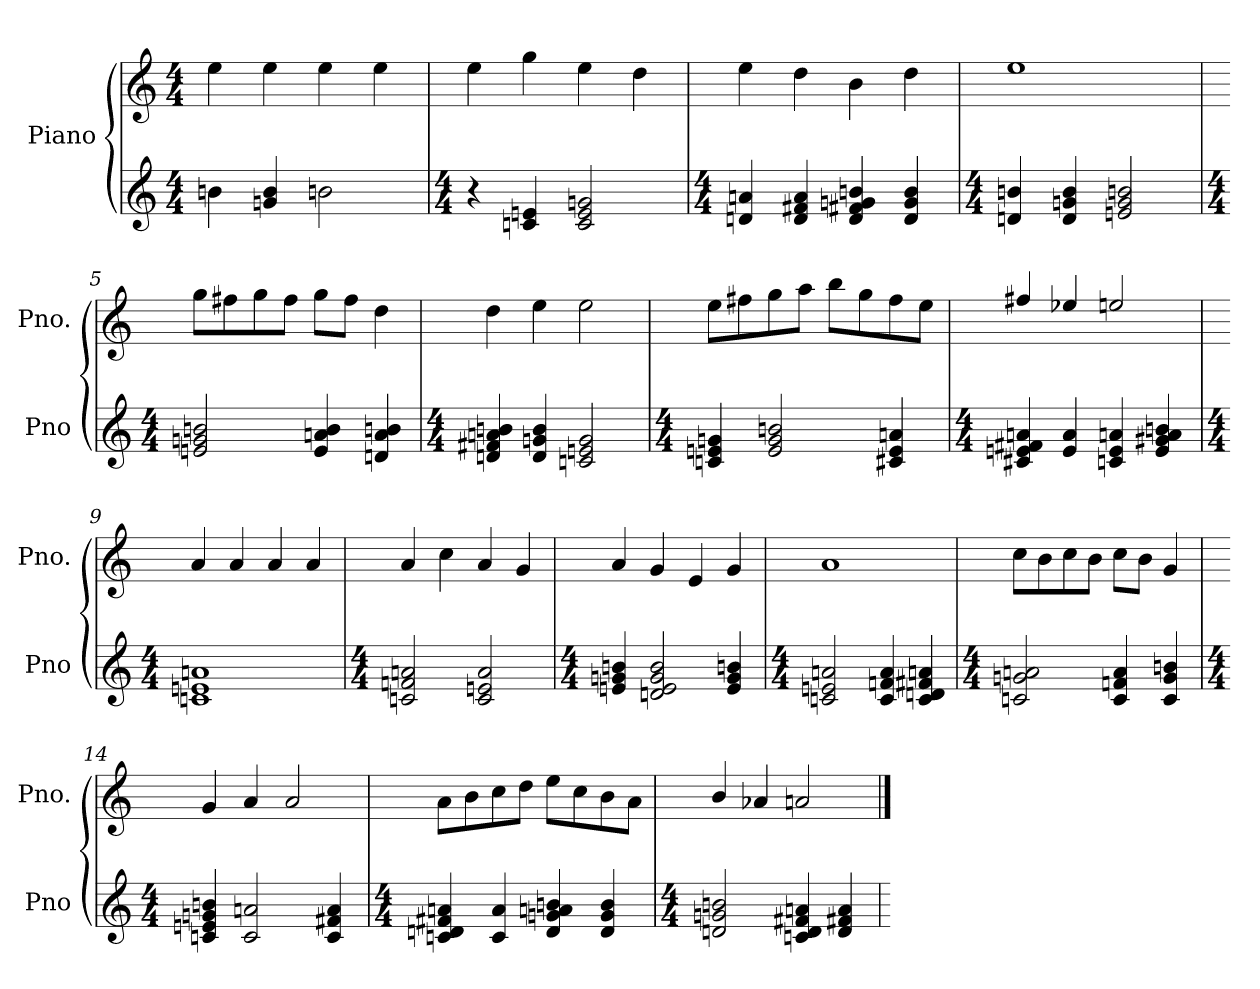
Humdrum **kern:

**kern	**kern
*part2	*part1
*staff2	*staff1
*I"Piano	*I"Piano
*I'Pno	*I'Pno.
*	*clefG2
*	*k[]
*M4/4	*M4/4
=1	=1
4bn	4ee\
4gn 4b	4ee\
2bn	4ee\
.	4ee\
=2	=2
*M4/4	*
4r	4ee\
4cn 4en	4gg\
2c 2e 2gn	4ee\
.	4dd\
=3	=3
*M4/4	*
4dn 4an	4ee\
4d 4f#X 4a	4dd\
4d 4f#X 4gn 4bn	4b\
4d 4g 4b	4dd\
=4	=4
*M4/4	*
4dn 4bn	1ee
4d 4gn 4b	.
2en 2g 2bn	.
=5	=5
*M4/4	*
2en 2gn 2bn	8gg\L
.	8ff#X\
.	8gg\
.	8ff#\J
4e 4an 4b	8gg\L
.	8ff#\J
4dn 4a 4bn	4dd\
=6	=6
*M4/4	*
4dn 4f#X 4an 4bn	4dd\
4d 4gn 4b	4ee\
2cn 2en 2g	2ee\
=7	=7
*M4/4	*
4cn 4en 4gn	8ee\L
.	8ff#X\
2e 2g 2bn	8gg\
.	8aa\J
.	8bb\L
.	8gg\
4c#X 4e 4an	8ff#\
.	8ee\J
=8	=8
*M4/4	*
4c#X 4en 4f#X 4an	4ff#X/
4e 4a	4ee-X/
4cn 4e 4an	2een/
4e 4g#X 4a 4bn	.
=9	=9
*M4/4	*
1cn 1en 1an	4a/
.	4a/
.	4a/
.	4a/
!!LO:LB:g=z
=10	=10
*M4/4	*
2cn 2fn 2an	4a/
.	4cc\
2c 2en 2a	4a/
.	4g/
=11	=11
*M4/4	*
4en 4gn 4bn	4a/
2dn 2e 2g 2b	4g/
.	4e/
4e 4g 4bn	4g/
=12	=12
*M4/4	*
2cn 2en 2an	1a
4c 4fn 4a	.
4c 4dn 4f#X 4an	.
=13	=13
*M4/4	*
2cn 2gn 2an	8cc\L
.	8b\
.	8cc\
.	8b\J
4c 4fn 4a	8cc\L
.	8b\J
4c 4g 4bn	4g/
=14	=14
*M4/4	*
4cn 4en 4gn 4bn	4g/
2c 2an	4a/
.	2a/
4c 4f#X 4a	.
=15	=15
*M4/4	*
4cn 4dn 4f#X 4an	8a\L
.	8b\
4c 4a	8cc\
.	8dd\J
4d 4gn 4an 4bn	8ee\L
.	8cc\
4d 4g 4b	8b\
.	8a\J
=16	=16
*M4/4	*
2dn 2gn 2bn	4b/
.	4a-X/
4cn 4d 4f#X 4an	2an/
4d 4f#X 4a	.
=	==
*-	*-
